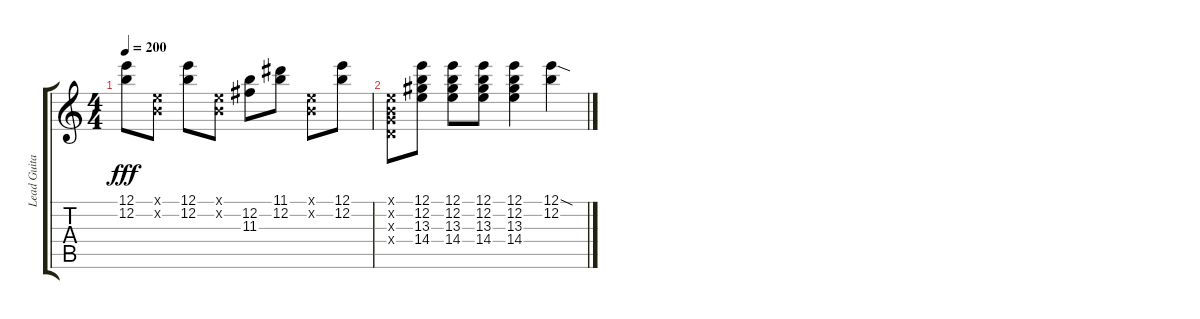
\track ("Lead Guitar" "Lead Guita") {instrument distortionguitar}
\staff {score tabs}
\tuning (E4 B3 G3 D3 A2 E2) {hide}
\ts (4 4)
\tempo 200
\clef g2
\ks c
(12.1 12.2).8{dy fff} (0.1{x} 0.2{x}).8 (12.1 12.2).8 (0.1{x} 0.2{x}).8 (12.2 11.3).8 (11.1 12.2).8 (0.1{x} 0.2{x}).8 (12.1 12.2).8 |
(0.1{x} 0.2{x} 0.3{x} 0.4{x}).8 (12.1 12.2 13.3 14.4).8 (12.1 12.2 13.3 14.4).8 (12.1 12.2 13.3 14.4).8 (12.1 12.2 13.3 14.4).4 (12.1{sod} 12.2).4
